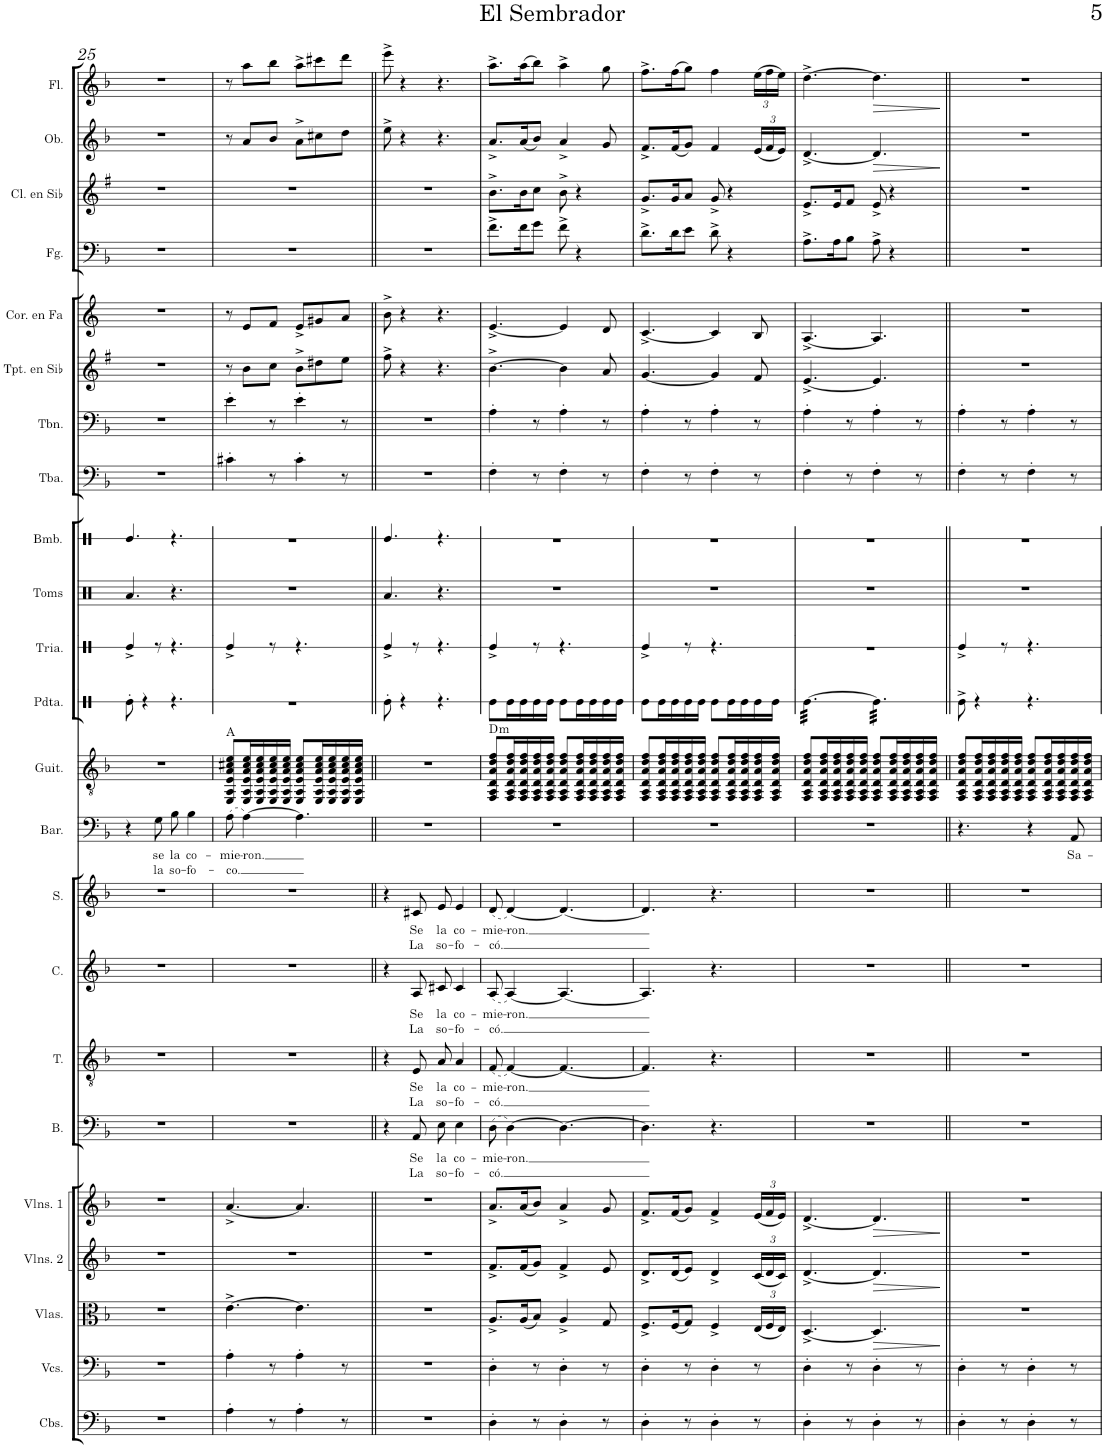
**kern	**kern	**kern	**dynam	**kern	**dynam	**kern	**dynam	**kern	**text	**text	**kern	**text	**text	**kern	**text	**text	**kern	**text	**text	**kern	**text	**text	**kern	**harte	**kern	**kern	**kern	**kern	**kern	**kern	**kern	**kern	**kern	**kern	**kern	**dynam	**kern	**dynam
*part23	*part22	*part21	*part21	*part20	*part20	*part19	*part19	*part18	*part18	*part18	*part17	*part17	*part17	*part16	*part16	*part16	*part15	*part15	*part15	*part14	*part14	*part14	*part13	*part13	*part12	*part11	*part10	*part9	*part8	*part7	*part6	*part5	*part4	*part3	*part2	*part2	*part1	*part1
*staff23	*staff22	*staff21	*staff21	*staff20	*staff20	*staff19	*staff19	*staff18	*staff18	*staff18	*staff17	*staff17	*staff17	*staff16	*staff16	*staff16	*staff15	*staff15	*staff15	*staff14	*staff14	*staff14	*staff13	*	*staff12	*staff11	*staff10	*staff9	*staff8	*staff7	*staff6	*staff5	*staff4	*staff3	*staff2	*staff2	*staff1	*staff1
*I"Contrabajos	*I"Violonchelos	*I"Violas	*	*I"Violines 2	*	*I"Violines 1	*	*I"Bajo	*	*	*I"Tenor	*	*	*I"Contralto	*	*	*I"Soprano	*	*	*I"Barítono	*	*	*I"Guitarra clásica	*	*I"Pandereta	*I"Triángulo	*I"Toms	*I"Bombo	*I"Tuba	*I"Trombón	*I"Trompeta en Sib	*I"Trompa en Fa	*I"Fagot	*I"Clarinete en Sib	*I"Oboe	*	*I"Flauta	*
*I'Cbs.	*I'Vcs.	*I'Vlas.	*	*I'Vlns. 2	*	*I'Vlns. 1	*	*I'B.	*	*	*I'T.	*	*	*I'C.	*	*	*I'S.	*	*	*I'Bar.	*	*	*I'Guit.	*	*I'Pdta.	*	*I'Toms	*I'Bmb.	*I'Tba.	*I'Tbn.	*I'Tpt. en Sib	*	*I'Fg.	*I'Cl. en Sib	*I'Ob.	*	*I'Fl.	*
!!LO:PB:g=z
*clefF4	*clefF4	*clefC3	*	*clefG2	*	*clefG2	*	*clefF4	*	*	*clefGv2	*	*	*clefG2	*	*	*clefG2	*	*	*clefF4	*	*	*clefGv2	*	*clefX	*clefX	*clefX	*clefX	*clefF4	*clefF4	*clefG2	*clefG2	*clefF4	*clefG2	*clefG2	*	*clefG2	*
*Trd7c12	*	*	*	*	*	*	*	*	*	*	*	*	*	*	*	*	*	*	*	*	*	*	*	*	*	*	*	*	*	*	*Trd1c2	*Trd4c7	*	*Trd1c2	*	*	*	*
*k[b-]	*k[b-]	*k[b-]	*	*k[b-]	*	*k[b-]	*	*k[b-]	*	*	*k[b-]	*	*	*k[b-]	*	*	*k[b-]	*	*	*k[b-]	*	*	*k[b-]	*	*k[]	*k[]	*k[]	*k[]	*k[b-]	*k[b-]	*k[f#]	*k[]	*k[b-]	*k[f#]	*k[b-]	*	*k[b-]	*
*M6/8	*M6/8	*M6/8	*	*M6/8	*	*M6/8	*	*M6/8	*	*	*M6/8	*	*	*M6/8	*	*	*M6/8	*	*	*M6/8	*	*	*M6/8	*	*M6/8	*M6/8	*M6/8	*M6/8	*M6/8	*M6/8	*M6/8	*M6/8	*M6/8	*M6/8	*M6/8	*	*M6/8	*
=25	=25	=25	=25	=25	=25	=25	=25	=25	=25	=25	=25	=25	=25	=25	=25	=25	=25	=25	=25	=25	=25	=25	=25	=25	=25	=25	=25	=25	=25	=25	=25	=25	=25	=25	=25	=25	=25	=25
2.r	2.r	2.r	.	2.r	.	2.r	.	2.r	.	.	2.r	.	.	2.r	.	.	2.r	.	.	4r	.	.	2.r	.	8Re'\	4Re^/	4.Ra/	4.Re/	2.r	2.r	2.r	2.r	2.r	2.r	2.r	.	2.r	.
.	.	.	.	.	.	.	.	.	.	.	.	.	.	.	.	.	.	.	.	.	.	.	.	.	4r	.	.	.	.	.	.	.	.	.	.	.	.	.
!	!	!	!	!	!	!	!	!	!	!	!	!	!	!	!	!	!	!	!	!	!LO:LY:b	!LO:LY:b	!	!	!	!	!	!	!	!	!	!	!	!	!	!	!	!
.	.	.	.	.	.	.	.	.	.	.	.	.	.	.	.	.	.	.	.	8G\	se	la	.	.	.	8r	.	.	.	.	.	.	.	.	.	.	.	.
!	!	!	!	!	!	!	!	!	!	!	!	!	!	!	!	!	!	!	!	!	!LO:LY:b	!LO:LY:b	!	!	!	!	!	!	!	!	!	!	!	!	!	!	!	!
.	.	.	.	.	.	.	.	.	.	.	.	.	.	.	.	.	.	.	.	8B-\	la	so-	.	.	4.r	4.r	4.r	4.r	.	.	.	.	.	.	.	.	.	.
!	!	!	!	!	!	!	!	!	!	!	!	!	!	!	!	!	!	!	!	!	!LO:LY:b	!LO:LY:b	!	!	!	!	!	!	!	!	!	!	!	!	!	!	!	!
.	.	.	.	.	.	.	.	.	.	.	.	.	.	.	.	.	.	.	.	4B-\	co-	-fo-	.	.	.	.	.	.	.	.	.	.	.	.	.	.	.	.
=26	=26	=26	=26	=26	=26	=26	=26	=26	=26	=26	=26	=26	=26	=26	=26	=26	=26	=26	=26	=26	=26	=26	=26	=26	=26	=26	=26	=26	=26	=26	=26	=26	=26	=26	=26	=26	=26	=26
!	!	!	!	!	!	!	!	!	!	!	!	!	!	!	!	!	!	!	!	!	!LO:LY:b	!LO:LY:b	!	!	!	!	!	!	!	!	!	!	!	!	!	!	!	!
4A'\	4A'\	[4.e^\	.	2.r	.	[4.a^/	.	2.r	.	.	2.r	.	.	2.r	.	.	2.r	.	.	(8A\	-mie-	-co.	8EE/ 8AA/ 8E/ 8A/ 8c#X/ 8e/L	A:maj	2.r	4Re^/	2.r	2.r	4c#X'\	4e'\	8r	8r	2.r	2.r	8r	.	8r	.
!	!	!	!	!	!	!	!	!	!	!	!	!	!	!	!	!	!	!	!	!	!LO:LY:b	!	!	!	!	!	!	!	!	!	!	!	!	!	!	!	!	!
.	.	.	.	.	.	.	.	.	.	.	.	.	.	.	.	.	.	.	.	[4A\)	-ron.	.	16EE/ 16AA/ 16E/ 16A/ 16c#/ 16e/L	.	.	.	.	.	.	.	8b\L	8e/L	.	.	8a/L	.	8aa\L	.
.	.	.	.	.	.	.	.	.	.	.	.	.	.	.	.	.	.	.	.	.	.	.	16EE/ 16AA/ 16E/ 16A/ 16c#/ 16e/	.	.	.	.	.	.	.	.	.	.	.	.	.	.	.
8r	8r	.	.	.	.	.	.	.	.	.	.	.	.	.	.	.	.	.	.	.	.	.	16EE/ 16AA/ 16E/ 16A/ 16c#/ 16e/	.	.	8r	.	.	8r	8r	8cc\J	8f/J	.	.	8b-/J	.	8bb-\J	.
.	.	.	.	.	.	.	.	.	.	.	.	.	.	.	.	.	.	.	.	.	.	.	16EE/ 16AA/ 16E/ 16A/ 16c#/ 16e/JJ	.	.	.	.	.	.	.	.	.	.	.	.	.	.	.
4A'\	4A'\	4.e\]	.	.	.	4.a/]	.	.	.	.	.	.	.	.	.	.	.	.	.	4.A\]	.	.	8EE/ 8AA/ 8E/ 8A/ 8c#/ 8e/L	.	.	4.r	.	.	4c#'\	4e'\	8b^\L	8e^/L	.	.	8a^\L	.	8aa^\L	.
.	.	.	.	.	.	.	.	.	.	.	.	.	.	.	.	.	.	.	.	.	.	.	16EE/ 16AA/ 16E/ 16A/ 16c#/ 16e/L	.	.	.	.	.	.	.	8dd#X\	8g#X/	.	.	8cc#X\	.	8ccc#X\	.
.	.	.	.	.	.	.	.	.	.	.	.	.	.	.	.	.	.	.	.	.	.	.	16EE/ 16AA/ 16E/ 16A/ 16c#/ 16e/	.	.	.	.	.	.	.	.	.	.	.	.	.	.	.
8r	8r	.	.	.	.	.	.	.	.	.	.	.	.	.	.	.	.	.	.	.	.	.	16EE/ 16AA/ 16E/ 16A/ 16c#/ 16e/	.	.	.	.	.	8r	8r	8ee\J	8a/J	.	.	8dd\J	.	8ddd\J	.
.	.	.	.	.	.	.	.	.	.	.	.	.	.	.	.	.	.	.	.	.	.	.	16EE/ 16AA/ 16E/ 16A/ 16c#/ 16e/JJ	.	.	.	.	.	.	.	.	.	.	.	.	.	.	.
=27||	=27||	=27||	=27||	=27||	=27||	=27||	=27||	=27||	=27||	=27||	=27||	=27||	=27||	=27||	=27||	=27||	=27||	=27||	=27||	=27||	=27||	=27||	=27||	=27||	=27||	=27||	=27||	=27||	=27||	=27||	=27||	=27||	=27||	=27||	=27||	=27||	=27||	=27||
2.r	2.r	2.r	.	2.r	.	2.r	.	4r	.	.	4r	.	.	4r	.	.	4r	.	.	2.r	.	.	2.r	.	8Re'\	4Re^/	4.Ra/	4.Re/	2.r	2.r	8ff#^\	8b^\	2.r	2.r	8ee^\	.	8eee^\	.
.	.	.	.	.	.	.	.	.	.	.	.	.	.	.	.	.	.	.	.	.	.	.	.	.	4r	.	.	.	.	.	4r	4r	.	.	4r	.	4r	.
!	!	!	!	!	!	!	!	!	!LO:LY:b	!LO:LY:b	!	!LO:LY:b	!LO:LY:b	!	!LO:LY:b	!LO:LY:b	!	!LO:LY:b	!LO:LY:b	!	!	!	!	!	!	!	!	!	!	!	!	!	!	!	!	!	!	!
.	.	.	.	.	.	.	.	8AA/	Se	La	8E/	Se	La	8A/	Se	La	8c#X/	Se	La	.	.	.	.	.	.	8r	.	.	.	.	.	.	.	.	.	.	.	.
!	!	!	!	!	!	!	!	!	!LO:LY:b	!LO:LY:b	!	!LO:LY:b	!LO:LY:b	!	!LO:LY:b	!LO:LY:b	!	!LO:LY:b	!LO:LY:b	!	!	!	!	!	!	!	!	!	!	!	!	!	!	!	!	!	!	!
.	.	.	.	.	.	.	.	8E\	la	so-	8A/	la	so-	8c#X/	la	so-	8e/	la	so-	.	.	.	.	.	4.r	4.r	4.r	4.r	.	.	4.r	4.r	.	.	4.r	.	4.r	.
!	!	!	!	!	!	!	!	!	!LO:LY:b	!LO:LY:b	!	!LO:LY:b	!LO:LY:b	!	!LO:LY:b	!LO:LY:b	!	!LO:LY:b	!LO:LY:b	!	!	!	!	!	!	!	!	!	!	!	!	!	!	!	!	!	!	!
.	.	.	.	.	.	.	.	4E\	co-	-fo-	4A/	co-	-fo-	4c#/	co-	-fo-	4e/	co-	-fo-	.	.	.	.	.	.	.	.	.	.	.	.	.	.	.	.	.	.	.
=28	=28	=28	=28	=28	=28	=28	=28	=28	=28	=28	=28	=28	=28	=28	=28	=28	=28	=28	=28	=28	=28	=28	=28	=28	=28	=28	=28	=28	=28	=28	=28	=28	=28	=28	=28	=28	=28	=28
!	!	!	!	!	!	!	!	!	!LO:LY:b	!LO:LY:b	!	!LO:LY:b	!LO:LY:b	!	!LO:LY:b	!LO:LY:b	!	!LO:LY:b	!LO:LY:b	!	!	!	!	!LO:H:kt=m	!	!	!	!	!	!	!	!	!	!	!	!	!	!
4D'\	4D'\	8.A^/L	.	8.f^/L	.	8.a^/L	.	(8D\	-mie-	-có.	(8F/	-mie-	-có.	(8A/	-mie-	-có.	(8d/	-mie-	-có.	2.r	.	.	8FF/ 8AA/ 8D/ 8A/ 8d/ 8f/L	D:min	8Re\L	4Re^/	2.r	2.r	4F'\	4A'\	[4.b^\	[4.e^/	8.f^\L	8.b^\L	8.a^/L	.	8.aa^\L	.
!	!	!	!	!	!	!	!	!	!LO:LY:b	!	!	!LO:LY:b	!	!	!LO:LY:b	!	!	!LO:LY:b	!	!	!	!	!	!	!	!	!	!	!	!	!	!	!	!	!	!	!	!
.	.	.	.	.	.	.	.	[4D\)	-ron.	.	[4F/)	-ron.	.	[4A/)	-ron.	.	[4d/)	-ron.	.	.	.	.	16FF/ 16AA/ 16D/ 16A/ 16d/ 16f/L	.	16Re\L	.	.	.	.	.	.	.	.	.	.	.	.	.
.	.	(16A/K	.	(16f/K	.	(16a/K	.	.	.	.	.	.	.	.	.	.	.	.	.	.	.	.	16FF/ 16AA/ 16D/ 16A/ 16d/ 16f/	.	16Re\	.	.	.	.	.	.	.	16f\K	16b\K	(16a/K	.	(16aa\K	.
8r	8r	8B-/J)	.	8g/J)	.	8b-/J)	.	.	.	.	.	.	.	.	.	.	.	.	.	.	.	.	16FF/ 16AA/ 16D/ 16A/ 16d/ 16f/	.	16Re\	8r	.	.	8r	8r	.	.	8g\J	8cc\J	8b-/J)	.	8bb-\J)	.
.	.	.	.	.	.	.	.	.	.	.	.	.	.	.	.	.	.	.	.	.	.	.	16FF/ 16AA/ 16D/ 16A/ 16d/ 16f/JJ	.	16Re\JJ	.	.	.	.	.	.	.	.	.	.	.	.	.
4D'\	4D'\	4A^/	.	4f^/	.	4a^/	.	4.D\_	.	.	4.F/_	.	.	4.A/_	.	.	4.d/_	.	.	.	.	.	8FF/ 8AA/ 8D/ 8A/ 8d/ 8f/L	.	8Re\L	4.r	.	.	4F'\	4A'\	4b\]	4e/]	8f^\	8b^\	4a^/	.	4aa^\	.
.	.	.	.	.	.	.	.	.	.	.	.	.	.	.	.	.	.	.	.	.	.	.	16FF/ 16AA/ 16D/ 16A/ 16d/ 16f/L	.	16Re\L	.	.	.	.	.	.	.	4r	4r	.	.	.	.
.	.	.	.	.	.	.	.	.	.	.	.	.	.	.	.	.	.	.	.	.	.	.	16FF/ 16AA/ 16D/ 16A/ 16d/ 16f/	.	16Re\	.	.	.	.	.	.	.	.	.	.	.	.	.
8r	8r	8G/	.	8e/	.	8g/	.	.	.	.	.	.	.	.	.	.	.	.	.	.	.	.	16FF/ 16AA/ 16D/ 16A/ 16d/ 16f/	.	16Re\	.	.	.	8r	8r	8a/	8d/	.	.	8g/	.	8gg\	.
.	.	.	.	.	.	.	.	.	.	.	.	.	.	.	.	.	.	.	.	.	.	.	16FF/ 16AA/ 16D/ 16A/ 16d/ 16f/JJ	.	16Re\JJ	.	.	.	.	.	.	.	.	.	.	.	.	.
=29	=29	=29	=29	=29	=29	=29	=29	=29	=29	=29	=29	=29	=29	=29	=29	=29	=29	=29	=29	=29	=29	=29	=29	=29	=29	=29	=29	=29	=29	=29	=29	=29	=29	=29	=29	=29	=29	=29
4D'\	4D'\	8.F^/L	.	8.d^/L	.	8.f^/L	.	4.D\]	.	.	4.F/]	.	.	4.A/]	.	.	4.d/]	.	.	2.r	.	.	8FF/ 8AA/ 8D/ 8A/ 8d/ 8f/L	.	8Re\L	4Re^/	2.r	2.r	4F'\	4A'\	[4.g/	[4.c^/	8.d^\L	8.g^/L	8.f^/L	.	8.ff^\L	.
.	.	.	.	.	.	.	.	.	.	.	.	.	.	.	.	.	.	.	.	.	.	.	16FF/ 16AA/ 16D/ 16A/ 16d/ 16f/L	.	16Re\L	.	.	.	.	.	.	.	.	.	.	.	.	.
.	.	(16F/K	.	(16d/K	.	(16f/K	.	.	.	.	.	.	.	.	.	.	.	.	.	.	.	.	16FF/ 16AA/ 16D/ 16A/ 16d/ 16f/	.	16Re\	.	.	.	.	.	.	.	16d\K	16g/K	(16f/K	.	(16ff\K	.
8r	8r	8G/J)	.	8e/J)	.	8g/J)	.	.	.	.	.	.	.	.	.	.	.	.	.	.	.	.	16FF/ 16AA/ 16D/ 16A/ 16d/ 16f/	.	16Re\	8r	.	.	8r	8r	.	.	8e\J	8a/J	8g/J)	.	8gg\J)	.
.	.	.	.	.	.	.	.	.	.	.	.	.	.	.	.	.	.	.	.	.	.	.	16FF/ 16AA/ 16D/ 16A/ 16d/ 16f/JJ	.	16Re\JJ	.	.	.	.	.	.	.	.	.	.	.	.	.
4D'\	4D'\	4F^/	.	4d^/	.	4f^/	.	4.r	.	.	4.r	.	.	4.r	.	.	4.r	.	.	.	.	.	8FF/ 8AA/ 8D/ 8A/ 8d/ 8f/L	.	8Re\L	4.r	.	.	4F'\	4A'\	4g/]	4c/]	8d^\	8g^/	4f/	.	4ff\	.
.	.	.	.	.	.	.	.	.	.	.	.	.	.	.	.	.	.	.	.	.	.	.	16FF/ 16AA/ 16D/ 16A/ 16d/ 16f/L	.	16Re\L	.	.	.	.	.	.	.	4r	4r	.	.	.	.
.	.	.	.	.	.	.	.	.	.	.	.	.	.	.	.	.	.	.	.	.	.	.	16FF/ 16AA/ 16D/ 16A/ 16d/ 16f/	.	16Re\	.	.	.	.	.	.	.	.	.	.	.	.	.
*	*	*Xbrackettup	*	*Xbrackettup	*	*Xbrackettup	*	*	*	*	*	*	*	*	*	*	*	*	*	*	*	*	*	*	*	*	*	*	*	*	*	*	*	*	*Xbrackettup	*	*Xbrackettup	*
8r	8r	(24E/LL	.	(24c/LL	.	(24e/LL	.	.	.	.	.	.	.	.	.	.	.	.	.	.	.	.	16FF/ 16AA/ 16D/ 16A/ 16d/ 16f/	.	16Re\	.	.	.	8r	8r	8f#/	8B/	.	.	(24e/LL	.	(24ee\LL	.
.	.	24F/	.	24d/	.	24f/	.	.	.	.	.	.	.	.	.	.	.	.	.	.	.	.	.	.	.	.	.	.	.	.	.	.	.	.	24f/	.	24ff\	.
.	.	.	.	.	.	.	.	.	.	.	.	.	.	.	.	.	.	.	.	.	.	.	16FF/ 16AA/ 16D/ 16A/ 16d/ 16f/JJ	.	16Re\JJ	.	.	.	.	.	.	.	.	.	.	.	.	.
.	.	24E/JJ)	.	24c/JJ)	.	24e/JJ)	.	.	.	.	.	.	.	.	.	.	.	.	.	.	.	.	.	.	.	.	.	.	.	.	.	.	.	.	24e/JJ)	.	24ee\JJ)	.
=30	=30	=30	=30	=30	=30	=30	=30	=30	=30	=30	=30	=30	=30	=30	=30	=30	=30	=30	=30	=30	=30	=30	=30	=30	=30	=30	=30	=30	=30	=30	=30	=30	=30	=30	=30	=30	=30	=30
*	*	*	*	*	*	*	*	*	*	*	*	*	*	*	*	*	*	*	*	*	*	*	*	*	*tremolo	*	*	*	*	*	*	*	*	*	*	*	*	*
4D'\	4D'\	[4.D^/	.	[4.d^/	.	[4.d^/	.	2.r	.	.	2.r	.	.	2.r	.	.	2.r	.	.	2.r	.	.	8FF/ 8AA/ 8D/ 8A/ 8d/ 8f/L	.	[32Re\LLL	2.r	2.r	2.r	4F'\	4A'\	[4.e^/	[4.A^/	8.A^\L	8.e^/L	[4.d^/	.	[4.dd^\	.
.	.	.	.	.	.	.	.	.	.	.	.	.	.	.	.	.	.	.	.	.	.	.	.	.	32Re\	.	.	.	.	.	.	.	.	.	.	.	.	.
.	.	.	.	.	.	.	.	.	.	.	.	.	.	.	.	.	.	.	.	.	.	.	.	.	32Re\	.	.	.	.	.	.	.	.	.	.	.	.	.
.	.	.	.	.	.	.	.	.	.	.	.	.	.	.	.	.	.	.	.	.	.	.	.	.	32Re\	.	.	.	.	.	.	.	.	.	.	.	.	.
.	.	.	.	.	.	.	.	.	.	.	.	.	.	.	.	.	.	.	.	.	.	.	16FF/ 16AA/ 16D/ 16A/ 16d/ 16f/L	.	32Re\	.	.	.	.	.	.	.	.	.	.	.	.	.
.	.	.	.	.	.	.	.	.	.	.	.	.	.	.	.	.	.	.	.	.	.	.	.	.	32Re\	.	.	.	.	.	.	.	.	.	.	.	.	.
.	.	.	.	.	.	.	.	.	.	.	.	.	.	.	.	.	.	.	.	.	.	.	16FF/ 16AA/ 16D/ 16A/ 16d/ 16f/	.	32Re\	.	.	.	.	.	.	.	16A\K	16e/K	.	.	.	.
.	.	.	.	.	.	.	.	.	.	.	.	.	.	.	.	.	.	.	.	.	.	.	.	.	32Re\	.	.	.	.	.	.	.	.	.	.	.	.	.
8r	8r	.	.	.	.	.	.	.	.	.	.	.	.	.	.	.	.	.	.	.	.	.	16FF/ 16AA/ 16D/ 16A/ 16d/ 16f/	.	32Re\	.	.	.	8r	8r	.	.	8B-\J	8f#/J	.	.	.	.
.	.	.	.	.	.	.	.	.	.	.	.	.	.	.	.	.	.	.	.	.	.	.	.	.	32Re\	.	.	.	.	.	.	.	.	.	.	.	.	.
.	.	.	.	.	.	.	.	.	.	.	.	.	.	.	.	.	.	.	.	.	.	.	16FF/ 16AA/ 16D/ 16A/ 16d/ 16f/JJ	.	32Re\	.	.	.	.	.	.	.	.	.	.	.	.	.
.	.	.	.	.	.	.	.	.	.	.	.	.	.	.	.	.	.	.	.	.	.	.	.	.	32Re\JJJ	.	.	.	.	.	.	.	.	.	.	.	.	.
!	!	!	!LO:HP:b	!	!LO:HP:b	!	!LO:HP:b	!	!	!	!	!	!	!	!	!	!	!	!	!	!	!	!	!	!	!	!	!	!	!	!	!	!	!	!	!LO:HP:b	!	!LO:HP:b
4D'\	4D'\	4.D/]	>	4.d/]	>	4.d/]	>	.	.	.	.	.	.	.	.	.	.	.	.	.	.	.	8FF/ 8AA/ 8D/ 8A/ 8d/ 8f/L	.	32Re\]LLL	.	.	.	4F'\	4A'\	4.e/]	4.A/]	8A^\	8e^/	4.d/]	>	4.dd\]	>
.	.	.	.	.	.	.	.	.	.	.	.	.	.	.	.	.	.	.	.	.	.	.	.	.	32Re\	.	.	.	.	.	.	.	.	.	.	.	.	.
.	.	.	.	.	.	.	.	.	.	.	.	.	.	.	.	.	.	.	.	.	.	.	.	.	32Re\	.	.	.	.	.	.	.	.	.	.	.	.	.
.	.	.	.	.	.	.	.	.	.	.	.	.	.	.	.	.	.	.	.	.	.	.	.	.	32Re\	.	.	.	.	.	.	.	.	.	.	.	.	.
.	.	.	.	.	.	.	.	.	.	.	.	.	.	.	.	.	.	.	.	.	.	.	16FF/ 16AA/ 16D/ 16A/ 16d/ 16f/L	.	32Re\	.	.	.	.	.	.	.	4r	4r	.	.	.	.
.	.	.	.	.	.	.	.	.	.	.	.	.	.	.	.	.	.	.	.	.	.	.	.	.	32Re\	.	.	.	.	.	.	.	.	.	.	.	.	.
.	.	.	.	.	.	.	.	.	.	.	.	.	.	.	.	.	.	.	.	.	.	.	16FF/ 16AA/ 16D/ 16A/ 16d/ 16f/	.	32Re\	.	.	.	.	.	.	.	.	.	.	.	.	.
.	.	.	.	.	.	.	.	.	.	.	.	.	.	.	.	.	.	.	.	.	.	.	.	.	32Re\	.	.	.	.	.	.	.	.	.	.	.	.	.
8r	8r	.	.	.	.	.	.	.	.	.	.	.	.	.	.	.	.	.	.	.	.	.	16FF/ 16AA/ 16D/ 16A/ 16d/ 16f/	.	32Re\	.	.	.	8r	8r	.	.	.	.	.	.	.	.
.	.	.	.	.	.	.	.	.	.	.	.	.	.	.	.	.	.	.	.	.	.	.	.	.	32Re\	.	.	.	.	.	.	.	.	.	.	.	.	.
.	.	.	.	.	.	.	.	.	.	.	.	.	.	.	.	.	.	.	.	.	.	.	16FF/ 16AA/ 16D/ 16A/ 16d/ 16f/JJ	.	32Re\	.	.	.	.	.	.	.	.	.	.	.	.	.
.	.	.	.	.	.	.	.	.	.	.	.	.	.	.	.	.	.	.	.	.	.	.	.	.	32Re\JJJ	.	.	.	.	.	.	.	.	.	.	.	.	.
*	*	*	*	*	*	*	*	*	*	*	*	*	*	*	*	*	*	*	*	*	*	*	*	*	*Xtremolo	*	*	*	*	*	*	*	*	*	*	*	*	*
.	.	.	]	.	]	.	]	.	.	.	.	.	.	.	.	.	.	.	.	.	.	.	.	.	.	.	.	.	.	.	.	.	.	.	.	]	.	]
=31||	=31||	=31||	=31||	=31||	=31||	=31||	=31||	=31||	=31||	=31||	=31||	=31||	=31||	=31||	=31||	=31||	=31||	=31||	=31||	=31||	=31||	=31||	=31||	=31||	=31||	=31||	=31||	=31||	=31||	=31||	=31||	=31||	=31||	=31||	=31||	=31||	=31||	=31||
4D'\	4D'\	2.r	.	2.r	.	2.r	.	2.r	.	.	2.r	.	.	2.r	.	.	2.r	.	.	4.r	.	.	8FF/ 8AA/ 8D/ 8A/ 8d/ 8f/L	.	8Re^\	4Re^/	2.r	2.r	4F'\	4A'\	2.r	2.r	2.r	2.r	2.r	.	2.r	.
.	.	.	.	.	.	.	.	.	.	.	.	.	.	.	.	.	.	.	.	.	.	.	16FF/ 16AA/ 16D/ 16A/ 16d/ 16f/L	.	4r	.	.	.	.	.	.	.	.	.	.	.	.	.
.	.	.	.	.	.	.	.	.	.	.	.	.	.	.	.	.	.	.	.	.	.	.	16FF/ 16AA/ 16D/ 16A/ 16d/ 16f/	.	.	.	.	.	.	.	.	.	.	.	.	.	.	.
8r	8r	.	.	.	.	.	.	.	.	.	.	.	.	.	.	.	.	.	.	.	.	.	16FF/ 16AA/ 16D/ 16A/ 16d/ 16f/	.	.	8r	.	.	8r	8r	.	.	.	.	.	.	.	.
.	.	.	.	.	.	.	.	.	.	.	.	.	.	.	.	.	.	.	.	.	.	.	16FF/ 16AA/ 16D/ 16A/ 16d/ 16f/JJ	.	.	.	.	.	.	.	.	.	.	.	.	.	.	.
4D'\	4D'\	.	.	.	.	.	.	.	.	.	.	.	.	.	.	.	.	.	.	4r	.	.	8FF/ 8AA/ 8D/ 8A/ 8d/ 8f/L	.	4.r	4.r	.	.	4F'\	4A'\	.	.	.	.	.	.	.	.
.	.	.	.	.	.	.	.	.	.	.	.	.	.	.	.	.	.	.	.	.	.	.	16FF/ 16AA/ 16D/ 16A/ 16d/ 16f/L	.	.	.	.	.	.	.	.	.	.	.	.	.	.	.
.	.	.	.	.	.	.	.	.	.	.	.	.	.	.	.	.	.	.	.	.	.	.	16FF/ 16AA/ 16D/ 16A/ 16d/ 16f/	.	.	.	.	.	.	.	.	.	.	.	.	.	.	.
!	!	!	!	!	!	!	!	!	!	!	!	!	!	!	!	!	!	!	!	!	!LO:LY:b	!	!	!	!	!	!	!	!	!	!	!	!	!	!	!	!	!
8r	8r	.	.	.	.	.	.	.	.	.	.	.	.	.	.	.	.	.	.	8AA/	Sa-	.	16FF/ 16AA/ 16D/ 16A/ 16d/ 16f/	.	.	.	.	.	8r	8r	.	.	.	.	.	.	.	.
.	.	.	.	.	.	.	.	.	.	.	.	.	.	.	.	.	.	.	.	.	.	.	16FF/ 16AA/ 16D/ 16A/ 16d/ 16f/JJ	.	.	.	.	.	.	.	.	.	.	.	.	.	.	.
=	=	=	=	=	=	=	=	=	=	=	=	=	=	=	=	=	=	=	=	=	=	=	=	=	=	=	=	=	=	=	=	=	=	=	=	=	=	=
*-	*-	*-	*-	*-	*-	*-	*-	*-	*-	*-	*-	*-	*-	*-	*-	*-	*-	*-	*-	*-	*-	*-	*-	*-	*-	*-	*-	*-	*-	*-	*-	*-	*-	*-	*-	*-	*-	*-
